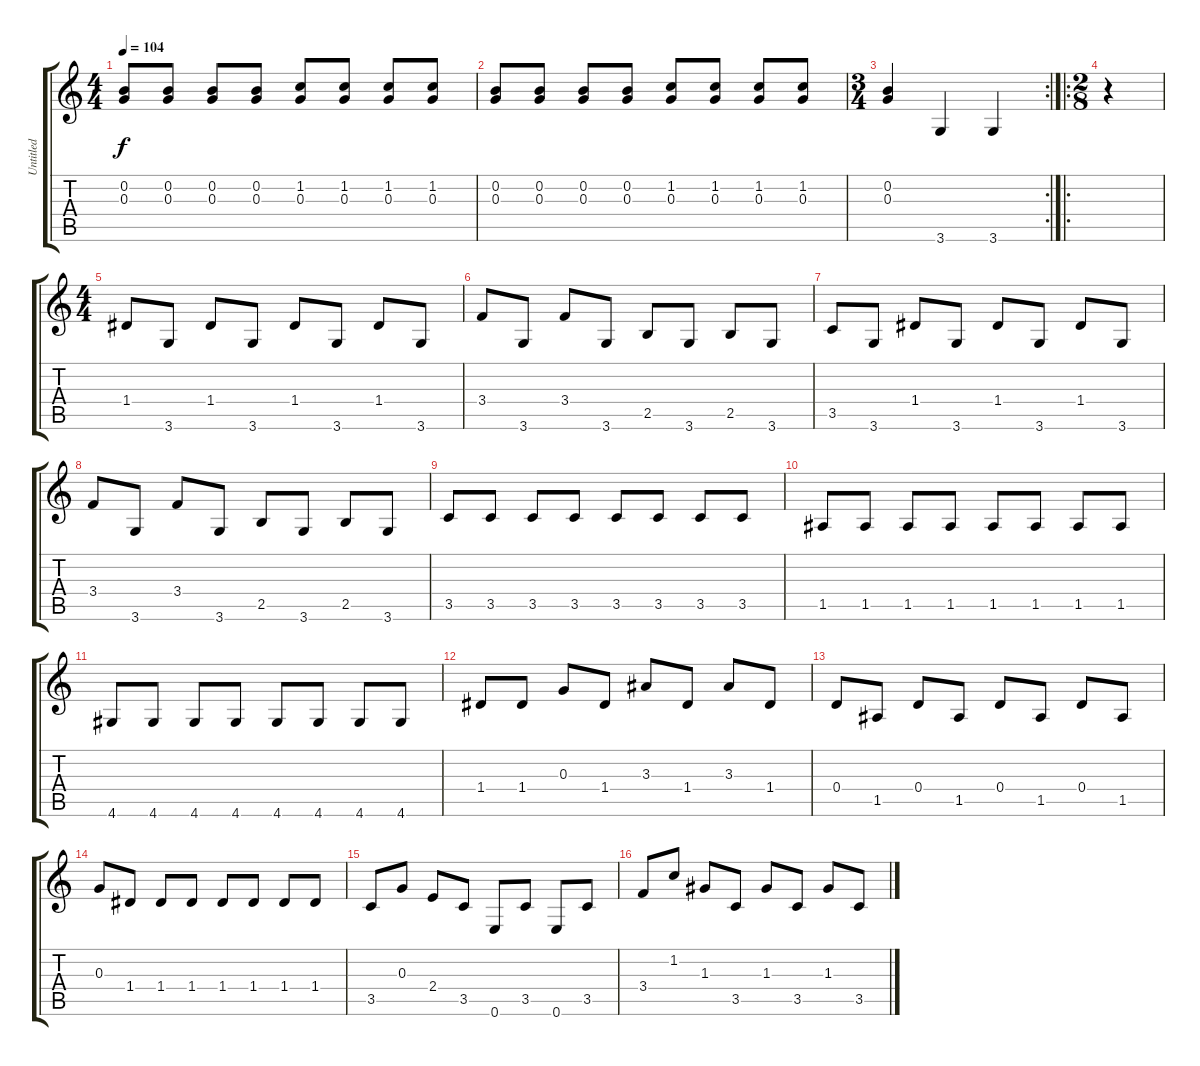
\track ("Untitled" "Untitled") {instrument acousticguitarnylon}
\staff {score tabs}
\tuning (E4 B3 G3 D3 A2 E2) {hide}
\ts (4 4)
\tempo 104
\clef g2
\ks c
(0.2 0.3).8{dy f} (0.2 0.3).8 (0.2 0.3).8 (0.2 0.3).8 (1.2 0.3).8 (1.2 0.3).8 (1.2 0.3).8 (1.2 0.3).8 |
(0.2 0.3).8 (0.2 0.3).8 (0.2 0.3).8 (0.2 0.3).8 (1.2 0.3).8 (1.2 0.3).8 (1.2 0.3).8 (1.2 0.3).8 |
\rc 2
\ts (3 4)
(0.2 0.3).4 3.6.4 3.6.4 |
\ro
\ts (2 8)
r.4 |
\ts (4 4)
1.4.8 3.6.8 1.4.8 3.6.8 1.4.8 3.6.8 1.4.8 3.6.8 |
3.4.8 3.6.8 3.4.8 3.6.8 2.5.8 3.6.8 2.5.8 3.6.8 |
3.5.8 3.6.8 1.4.8 3.6.8 1.4.8 3.6.8 1.4.8 3.6.8 |
3.4.8 3.6.8 3.4.8 3.6.8 2.5.8 3.6.8 2.5.8 3.6.8 |
3.5.8 3.5.8 3.5.8 3.5.8 3.5.8 3.5.8 3.5.8 3.5.8 |
1.5.8 1.5.8 1.5.8 1.5.8 1.5.8 1.5.8 1.5.8 1.5.8 |
4.6.8 4.6.8 4.6.8 4.6.8 4.6.8 4.6.8 4.6.8 4.6.8 |
1.4.8 1.4.8 0.3.8 1.4.8 3.3.8 1.4.8 3.3.8 1.4.8 |
0.4.8 1.5.8 0.4.8 1.5.8 0.4.8 1.5.8 0.4.8 1.5.8 |
0.3.8 1.4.8 1.4.8 1.4.8 1.4.8 1.4.8 1.4.8 1.4.8 |
3.5.8 0.3.8 2.4.8 3.5.8 0.6.8 3.5.8 0.6.8 3.5.8 |
3.4.8 1.2.8 1.3.8 3.5.8 1.3.8 3.5.8 1.3.8 3.5.8
